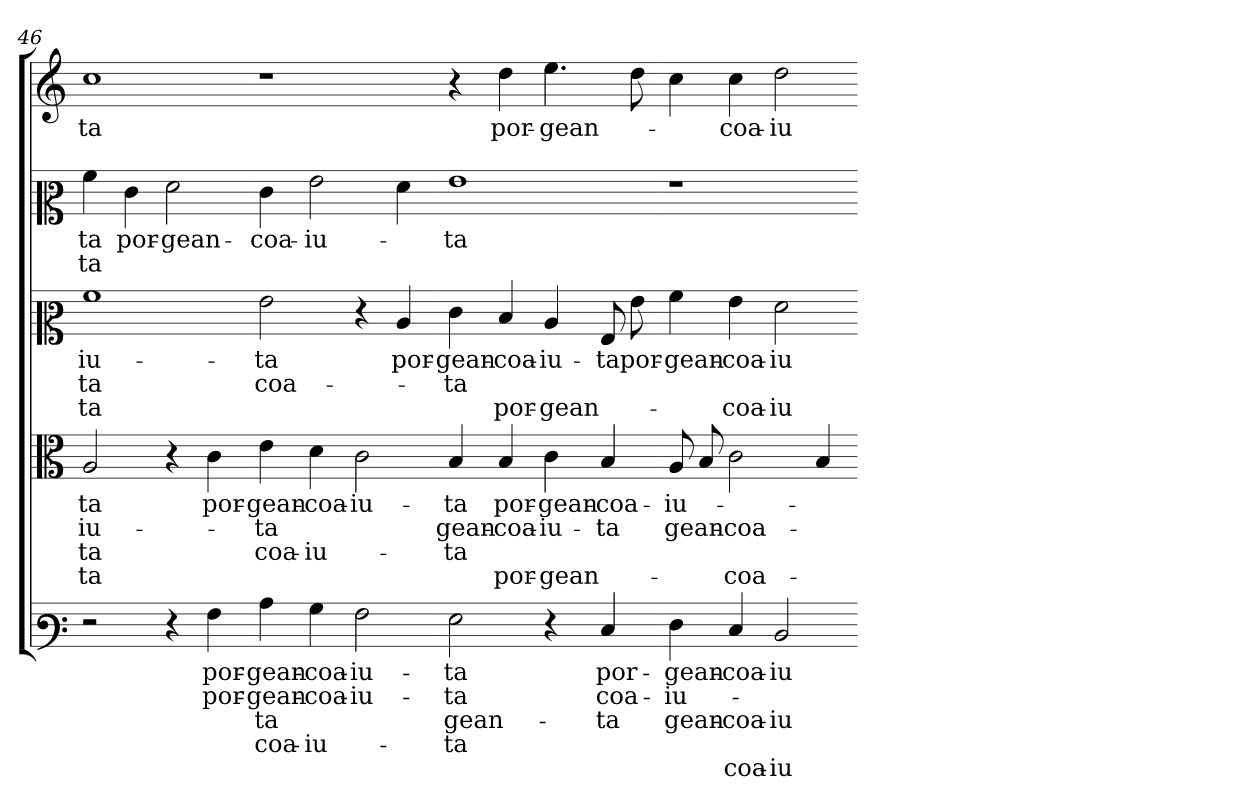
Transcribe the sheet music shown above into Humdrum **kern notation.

**kern	**text	**text	**text	**text	**text	**kern	**text	**text	**text	**text	**kern	**text	**text	**text	**kern	**text	**text	**kern	**text
*part5	*part5	*part5	*part5	*part5	*part5	*part4	*part4	*part4	*part4	*part4	*part3	*part3	*part3	*part3	*part2	*part2	*part2	*part1	*part1
*staff5	*staff5	*staff5	*staff5	*staff5	*staff5	*staff4	*staff4	*staff4	*staff4	*staff4	*staff3	*staff3	*staff3	*staff3	*staff2	*staff2	*staff2	*staff1	*staff1
*clefF3	*	*	*	*	*	*clefC3	*	*	*	*	*clefC2	*	*	*	*clefC2	*	*	*clefG2	*
*k[]	*	*	*	*	*	*k[]	*	*	*	*	*k[]	*	*	*	*k[]	*	*	*k[]	*
=46	=46	=46	=46	=46	=46	=46	=46	=46	=46	=46	=46	=46	=46	=46	=46	=46	=46	=46	=46
2r	.	.	.	.	.	2A	ta	iu-	ta	ta	1a	iu-	ta	ta	4a	ta	ta	1cc	ta
.	.	.	.	.	.	.	.	.	.	.	.	.	.	.	4e	por-	.	.	.
4r	.	.	.	.	.	4r	.	.	.	.	.	.	.	.	2f	gean-	.	.	.
4A	por-	por-	.	.	.	4c	por-	.	.	.	.	.	.	.	.	.	.	.	.
=47-	=47-	=47-	=47-	=47-	=47-	=47-	=47-	=47-	=47-	=47-	=47-	=47-	=47-	=47-	=47-	=47-	=47-	=47-	=47-
4c	gean-	gean-	ta	coa-	.	4e	gean-	ta	coa-	.	2g	ta	coa-	.	4e	coa-	.	1r	.
4B	coa-	coa-	.	iu-	.	4d	coa-	.	iu-	.	.	.	.	.	2g	iu-	.	.	.
2A	iu-	iu-	.	.	.	2c	iu-	.	.	.	4r	.	.	.	.	.	.	.	.
.	.	.	.	.	.	.	.	.	.	.	4c	por-	.	.	4f	.	.	.	.
=48-	=48-	=48-	=48-	=48-	=48-	=48-	=48-	=48-	=48-	=48-	=48-	=48-	=48-	=48-	=48-	=48-	=48-	=48-	=48-
2G	ta	ta	gean-	ta	.	4B	ta	gean-	ta	.	4e	gean-	ta	.	1g	ta	.	4r	.
.	.	.	.	.	.	4B	por-	coa-	.	por-	4d	coa-	.	por-	.	.	.	4dd	por-
4r	.	.	.	.	.	4c	gean-	iu-	.	gean-	4c	iu-	.	gean-	.	.	.	4.ee	gean-
4E	por-	coa-	ta	.	.	4B	coa-	ta	.	.	8G	ta	.	.	.	.	.	.	.
.	.	.	.	.	.	.	.	.	.	.	8g	por-	.	.	.	.	.	8dd	.
=49-	=49-	=49-	=49-	=49-	=49-	=49-	=49-	=49-	=49-	=49-	=49-	=49-	=49-	=49-	=49-	=49-	=49-	=49-	=49-
4F	gean-	iu-	gean-	.	.	8A	iu-	gean-	.	.	4a	gean-	.	.	1r	.	.	4cc	.
.	.	.	.	.	.	8B	.	.	.	.	.	.	.	.	.	.	.	.	.
4E	coa-	.	coa-	.	coa-	2c	.	coa-	.	coa-	4g	coa-	.	coa-	.	.	.	4cc	coa-
2D	iu-	.	iu-	.	iu-	.	.	.	.	.	2f	iu-	.	iu-	.	.	.	2dd	iu-
.	.	.	.	.	.	4B	.	.	.	.	.	.	.	.	.	.	.	.	.
=-	=-	=-	=-	=-	=-	=-	=-	=-	=-	=-	=-	=-	=-	=-	=-	=-	=-	=-	=-
*-	*-	*-	*-	*-	*-	*-	*-	*-	*-	*-	*-	*-	*-	*-	*-	*-	*-	*-	*-
